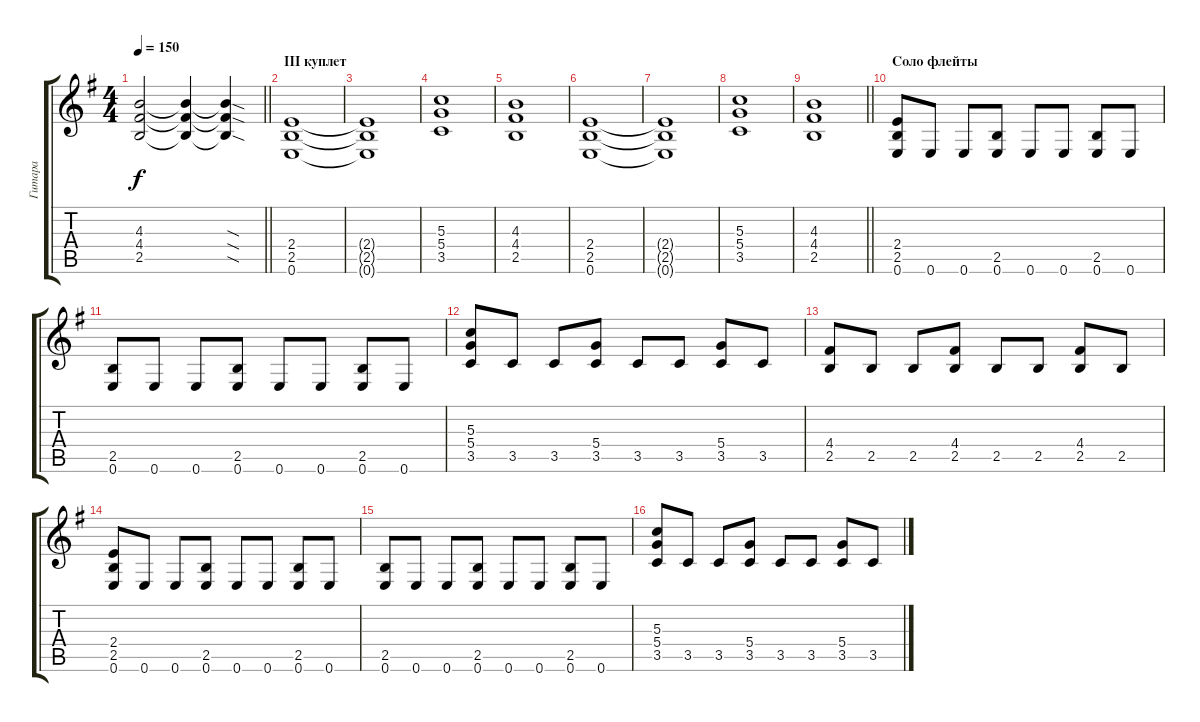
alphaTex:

\track ("Гитара" "Гитара") {instrument distortionguitar}
\staff {score tabs}
\tuning (E4 B3 G3 D3 A2 E2) {hide}
\ts (4 4)
\tempo 150
\clef g2
\barLineRight lightlight
\ks eminor
(4.3 4.4 2.5).2{dy f} (4.3{t} 4.4{t} 2.5{t}).4 (4.3{sod t} 4.4{sod t} 2.5{sod t}).4 |
\section ("" "III куплет")
(2.4 2.5 0.6).1 |
(2.4{t} 2.5{t} 0.6{t}).1 |
(5.3 5.4 3.5).1 |
(4.3 4.4 2.5).1 |
(2.4 2.5 0.6).1 |
(2.4{t} 2.5{t} 0.6{t}).1 |
(5.3 5.4 3.5).1 |
\barLineRight lightlight
(4.3 4.4 2.5).1 |
\section ("" "Соло флейты")
(2.4 2.5 0.6).8{balance 0} 0.6.8 0.6.8 (2.5 0.6).8 0.6.8 0.6.8 (2.5 0.6).8 0.6.8 |
(2.5 0.6).8 0.6.8 0.6.8 (2.5 0.6).8 0.6.8 0.6.8 (2.5 0.6).8 0.6.8 |
(5.3 5.4 3.5).8 3.5.8 3.5.8 (5.4 3.5).8 3.5.8 3.5.8 (5.4 3.5).8 3.5.8 |
(4.4 2.5).8 2.5.8 2.5.8 (4.4 2.5).8 2.5.8 2.5.8 (4.4 2.5).8 2.5.8 |
(2.4 2.5 0.6).8{balance 0} 0.6.8 0.6.8 (2.5 0.6).8 0.6.8 0.6.8 (2.5 0.6).8 0.6.8 |
(2.5 0.6).8 0.6.8 0.6.8 (2.5 0.6).8 0.6.8 0.6.8 (2.5 0.6).8 0.6.8 |
(5.3 5.4 3.5).8 3.5.8 3.5.8 (5.4 3.5).8 3.5.8 3.5.8 (5.4 3.5).8 3.5.8
